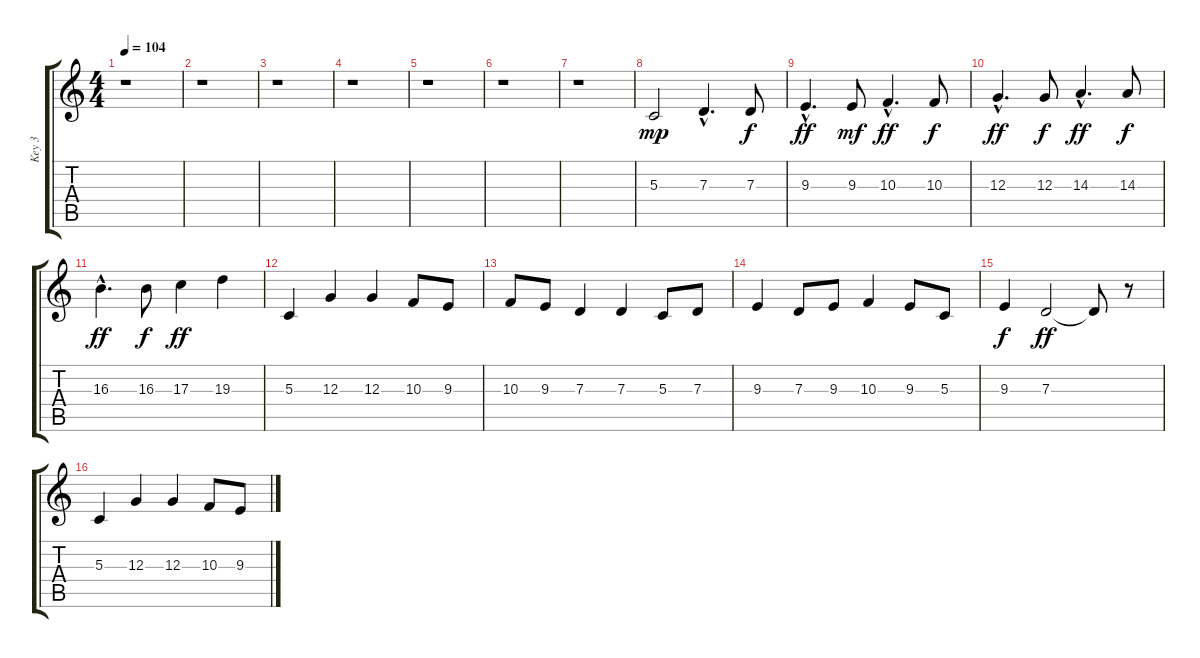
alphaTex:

\track ("Key 3" "Key 3") {instrument fx5brightness}
\staff {score tabs}
\tuning (E4 B3 G3 D3 A2 E2) {hide}
\ts (4 4)
\tempo 104
\clef g2
\ks c
r.1{dy ff} |
r.1 |
r.1 |
r.1 |
r.1 |
r.1 |
r.1 |
5.3.2{dy mp} 7.3{hac}.4{d} 7.3.8{dy f} |
9.3{hac}.4{d dy ff} 9.3.8{dy mf} 10.3{hac}.4{d dy ff} 10.3.8{dy f} |
12.3{hac}.4{d dy ff} 12.3.8{dy f} 14.3{hac}.4{d dy ff} 14.3.8{dy f} |
16.3{hac}.4{d dy ff} 16.3.8{dy f} 17.3.4{dy ff} 19.3.4 |
5.3.4{instrument musicbox} 12.3.4 12.3.4 10.3.8 9.3.8 |
10.3.8 9.3.8 7.3.4 7.3.4 5.3.8 7.3.8 |
9.3.4 7.3.8 9.3.8 10.3.4 9.3.8 5.3.8 |
9.3.4{dy f} 7.3.2{dy ff} 7.3{t}.8 r.8 |
5.3.4 12.3.4 12.3.4 10.3.8 9.3.8
